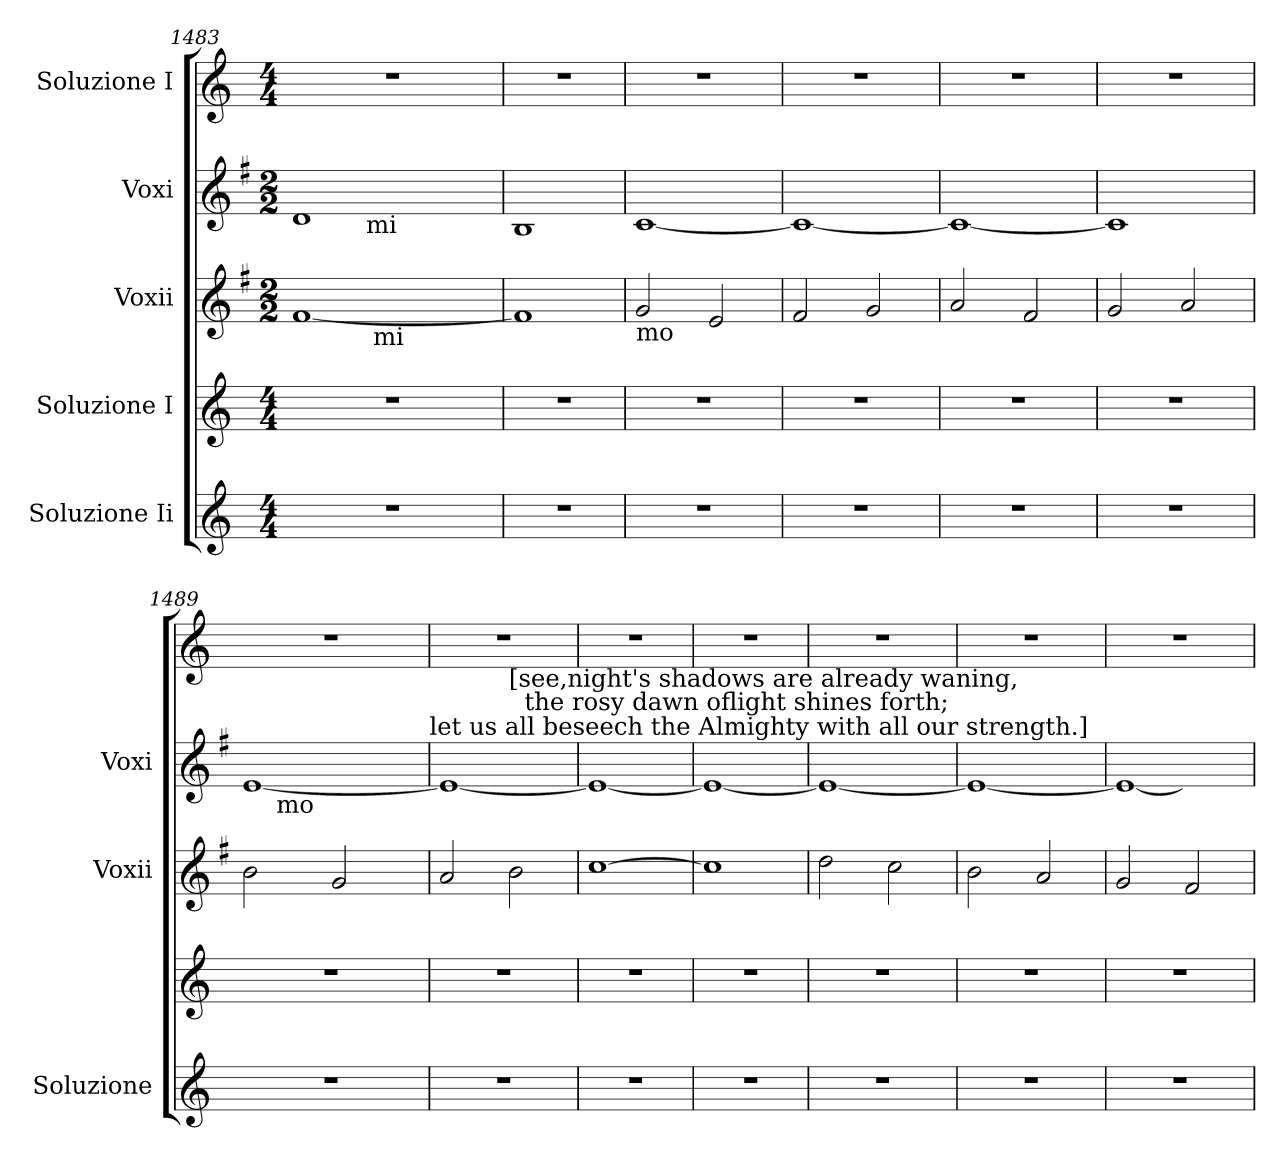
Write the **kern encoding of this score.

**kern	**kern	**kern	**kern	**kern
*part5	*part4	*part3	*part2	*part1
*staff5	*staff4	*staff3	*staff2	*staff1
*I"Soluzione Ii	*I"Soluzione I	*I"Voxii	*I"Voxi	*I"Soluzione I
*I'Soluzione	*	*I'Voxii	*I'Voxi	*
!!LO:LB:g=z
*clefG2	*clefG2	*clefG2	*clefG2	*clefG2
*k[]	*k[]	*k[f#]	*k[f#]	*k[]
*C:	*C:	*G:	*G:	*C:
*M4/4	*M4/4	*M2/2	*M2/2	*M4/4
=1483	=1483	=1483	=1483	=1483
*	*	*^	*^	*
1r	1r	[<1f#	4ryy	1d	6ryy	1r
.	.	.	.	.	12ryy	.
.	.	.	32ryy	.	48ryy	.
!	!	!	!	!	!LO:TX:b:t=mi	!
.	.	.	.	.	3%2ryy	.
!	!	!	!LO:TX:b:t=mi	!	!	!
.	.	.	2ryy	.	.	.
.	.	.	8..ryy	.	.	.
.	.	.	.	.	24.ryy	.
=1484	=1484	=1484	=1484	=1484	=1484	=1484
!	!	!	!	!LO:TX:a:t=nisibus totis rogitemus omnes cunctipotentem.\n                 (gregorius Magnus)	!	!
*	*	*v	*v	*	*	*
*	*	*	*v	*v	*
1r	1r	1f#]	1B	1r
=1485	=1485	=1485	=1485	=1485
!	!	!LO:TX:b:t=mo	!	!
1r	1r	2g/	[<1c	1r
.	.	2e/	.	.
=1486	=1486	=1486	=1486	=1486
1r	1r	2f#/	1c_	1r
.	.	2g/	.	.
=1487	=1487	=1487	=1487	=1487
1r	1r	2a/	1c_	1r
.	.	2f#/	.	.
=1488	=1488	=1488	=1488	=1488
1r	1r	2g/	1c]	1r
.	.	2a/	.	.
=1489	=1489	=1489	=1489	=1489
*	*	*	*^	*
1r	1r	2b\	[<1e	12..ryy	1r
!	!	!	!	!LO:TX:b:t=mo	!
.	.	.	.	3%2ryy	.
.	.	2g/	.	.	.
.	.	.	.	6ryy	.
.	.	.	.	48ryy	.
!	!	!	!LO:TX:a:t=let us all beseech the Almighty with all our strength.]	!	!
=1490	=1490	=1490	=1490	=1490	=1490
1r	1r	2a/	1e_	2ryy	1r
!	!	!	!	!LO:TX:a:t=[see,night's shadows are already waning,\n      the rosy dawn oflight shines forth;	!
.	.	2b\	.	2ryy	.
*	*	*	*v	*v	*
=1491	=1491	=1491	=1491	=1491
1r	1r	[>1cc	1e_	1r
=1492	=1492	=1492	=1492	=1492
1r	1r	1cc]	1e_	1r
=1493	=1493	=1493	=1493	=1493
1r	1r	2dd\	1e_	1r
.	.	2cc\	.	.
=1494	=1494	=1494	=1494	=1494
1r	1r	2b\	1e_	1r
.	.	2a/	.	.
=1495	=1495	=1495	=1495	=1495
1r	1r	2g/	1e_	1r
.	.	2f#/	.	.
=	=	=	=	=
*-	*-	*-	*-	*-
